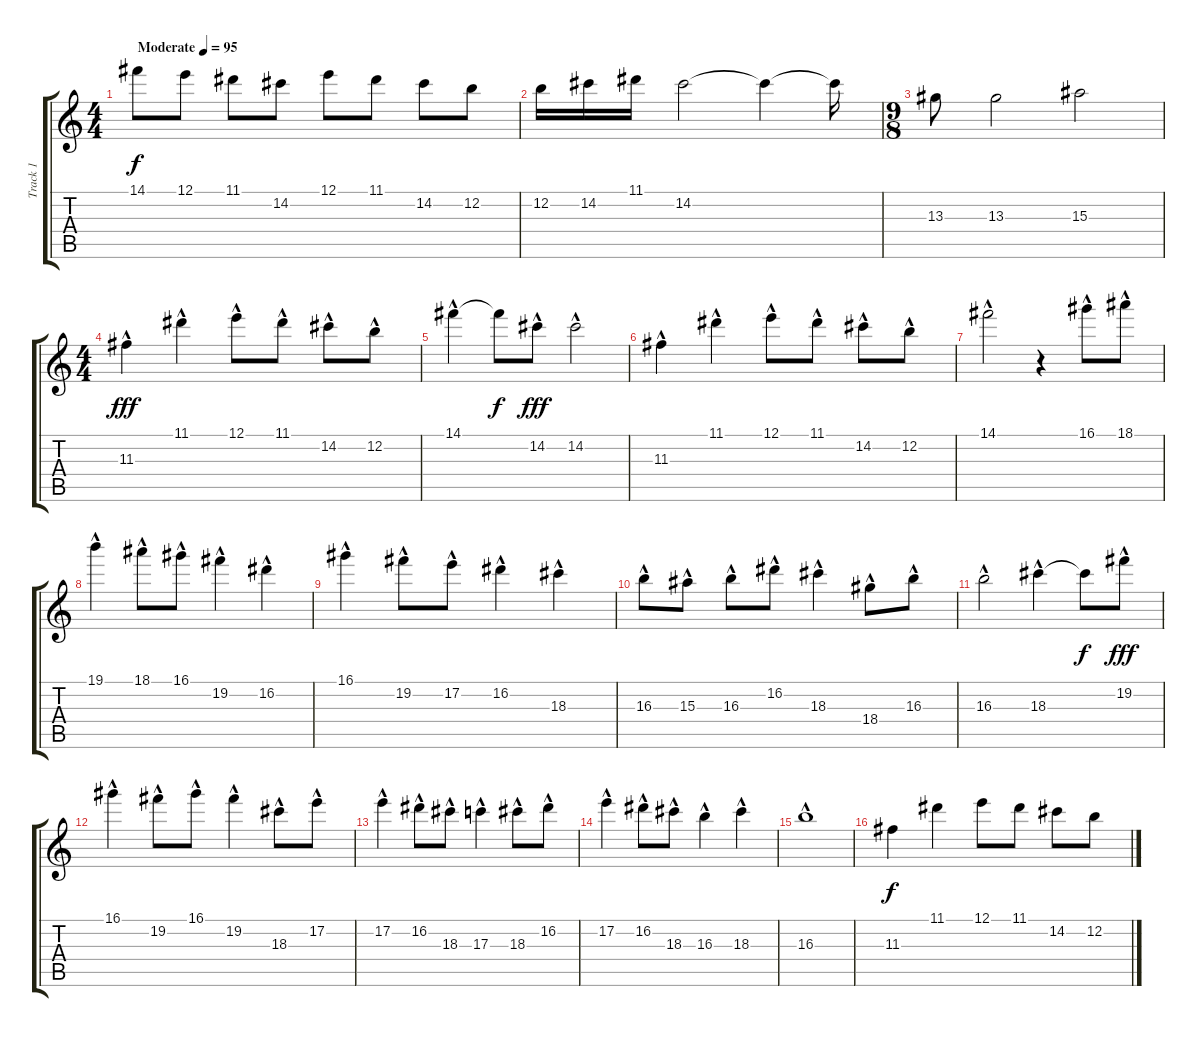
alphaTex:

\track ("Track 1" "Track 1") {instrument electricguitarjazz}
\staff {score tabs}
\tuning (E4 B3 G3 D3 A2 E2) {hide}
\ts (4 4)
\tempo (95 "Moderate")
\clef g2
\ks c
14.1.8{dy f instrument electricguitarjazz} 12.1.8 11.1.8 14.2.8 12.1.8 11.1.8 14.2.8 12.2.8 |
12.2.16 14.2.16 11.1.16 14.2.2 14.2{t}.4 14.2{t}.16 |
\ts (9 8)
13.3.8 13.3.2 15.3.2 |
\ts (4 4)
11.3{hac}.4{dy fff} 11.1{hac}.4 12.1{hac}.8 11.1{hac}.8 14.2{hac}.8 12.2{hac}.8 |
14.1{hac}.4 14.1{t}.8{dy f} 14.2{hac}.8{dy fff} 14.2{hac}.2 |
11.3{hac}.4 11.1{hac}.4 12.1{hac}.8 11.1{hac}.8 14.2{hac}.8 12.2{hac}.8 |
14.1{hac}.2 r.4 16.1{hac}.8 18.1{hac}.8 |
19.1{hac}.4 18.1{hac}.8 16.1{hac}.8 19.2{hac}.4 16.2{hac}.4 |
16.1{hac}.4 19.2{hac}.8 17.2{hac}.8 16.2{hac}.4 18.3{hac}.4 |
16.3{hac}.8 15.3{hac}.8 16.3{hac}.8 16.2{hac}.8 18.3{hac}.4 18.4{hac}.8 16.3{hac}.8 |
16.3{hac}.2 18.3{hac}.4 18.3{t}.8{dy f} 19.2{hac}.8{dy fff} |
16.1{hac}.4 19.2{hac}.8 16.1{hac}.8 19.2{hac}.4 18.3{hac}.8 17.2{hac}.8 |
17.2{hac}.4 16.2{hac}.8 18.3{hac}.8 17.3{hac}.4 18.3{hac}.8 16.2{hac}.8 |
17.2{hac}.4 16.2{hac}.8 18.3{hac}.8 16.3{hac}.4 18.3{hac}.4 |
16.3{hac}.1 |
11.3.4{dy f} 11.1.4 12.1.8 11.1.8 14.2.8 12.2.8
